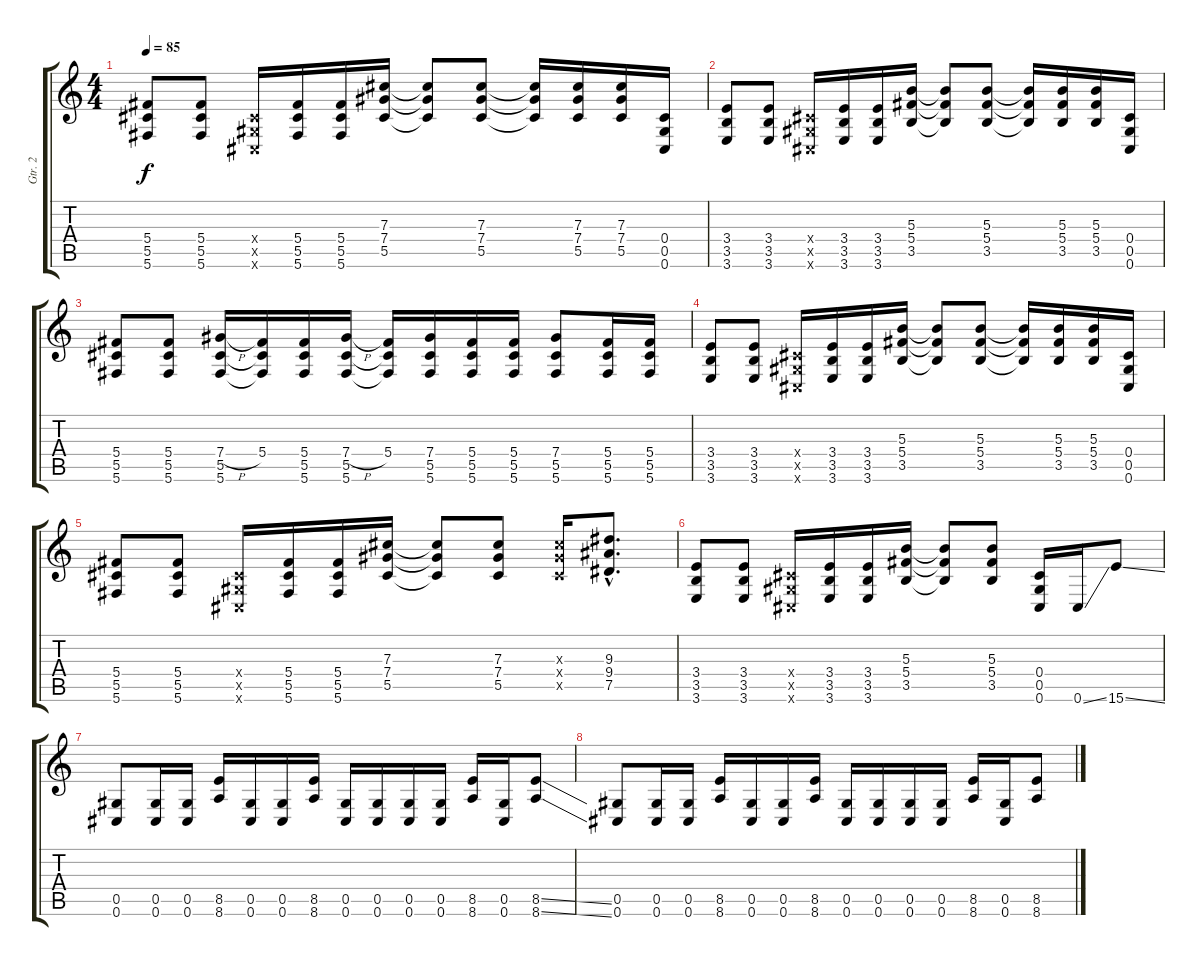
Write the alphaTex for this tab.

\track ("Gtr. 2" "Gtr. 2") {instrument distortionguitar}
\staff {score tabs}
\tuning (Eb4 Bb3 Gb3 Db3 Ab2 Db2) {hide}
\ts (4 4)
\tempo 85
\clef g2
\ks c
(5.4 5.5 5.6).8{dy f} (5.4 5.5 5.6).8 (0.4{x} 0.5{x} 0.6{x}).16 (5.4 5.5 5.6).16 (5.4 5.5 5.6).16 (7.3 7.4 5.5).16 (7.3{t} 7.4{t} 5.5{t}).8 (7.3 7.4 5.5).8 (7.3{t} 7.4{t} 5.5{t}).16 (7.3 7.4 5.5).16 (7.3 7.4 5.5).16 (0.4 0.5 0.6).16 |
(3.4 3.5 3.6).8 (3.4 3.5 3.6).8 (0.4{x} 0.5{x} 0.6{x}).16 (3.4 3.5 3.6).16 (3.4 3.5 3.6).16 (5.3 5.4 3.5).16 (5.3{t} 5.4{t} 3.5{t}).8 (5.3 5.4 3.5).8 (5.3{t} 5.4{t} 3.5{t}).16 (5.3 5.4 3.5).16 (5.3 5.4 3.5).16 (0.4 0.5 0.6).16 |
(5.4 5.5 5.6).8 (5.4 5.5 5.6).8 (7.4{h} 5.5 5.6).16 (5.4 5.5{t} 5.6{t}).16 (5.4 5.5 5.6).16 (7.4{h} 5.5 5.6).16 (5.4 5.5{t} 5.6{t}).16 (7.4 5.5 5.6).16 (5.4 5.5 5.6).16 (5.4 5.5 5.6).16 (7.4 5.5 5.6).8 (5.4 5.5 5.6).16 (5.4 5.5 5.6).16 |
(3.4 3.5 3.6).8 (3.4 3.5 3.6).8 (0.4{x} 0.5{x} 0.6{x}).16 (3.4 3.5 3.6).16 (3.4 3.5 3.6).16 (5.3 5.4 3.5).16 (5.3{t} 5.4{t} 3.5{t}).8 (5.3 5.4 3.5).8 (5.3{t} 5.4{t} 3.5{t}).16 (5.3 5.4 3.5).16 (5.3 5.4 3.5).16 (0.4 0.5 0.6).16 |
(5.4 5.5 5.6).8 (5.4 5.5 5.6).8 (0.4{x} 0.5{x} 0.6{x}).16 (5.4 5.5 5.6).16 (5.4 5.5 5.6).16 (7.3 7.4 5.5).16 (7.3{t} 7.4{t} 5.5{t}).8 (7.3 7.4 5.5).8 (7.3{x} 7.4{x} 5.5{x}).16 (9.3{hac} 9.4{hac} 7.5{hac}).8{d} |
(3.4 3.5 3.6).8 (3.4 3.5 3.6).8 (0.4{x} 0.5{x} 0.6{x}).16 (3.4 3.5 3.6).16 (3.4 3.5 3.6).16 (5.3 5.4 3.5).16 (5.3{t} 5.4{t} 3.5{t}).8 (5.3 5.4 3.5).8 (0.4 0.5 0.6).16 0.6{ss}.16 15.6{ss}.8 |
(0.5 0.6).8 (0.5 0.6).16 (0.5 0.6).16 (8.5 8.6).16 (0.5 0.6).16 (0.5 0.6).16 (8.5 8.6).16 (0.5 0.6).16 (0.5 0.6).16 (0.5 0.6).16 (0.5 0.6).16 (8.5 8.6).16 (0.5 0.6).16 (8.5{ss} 8.6{ss}).8 |
(0.5 0.6).8 (0.5 0.6).16 (0.5 0.6).16 (8.5 8.6).16 (0.5 0.6).16 (0.5 0.6).16 (8.5 8.6).16 (0.5 0.6).16 (0.5 0.6).16 (0.5 0.6).16 (0.5 0.6).16 (8.5 8.6).16 (0.5 0.6).16 (8.5{ss} 8.6{ss}).8
